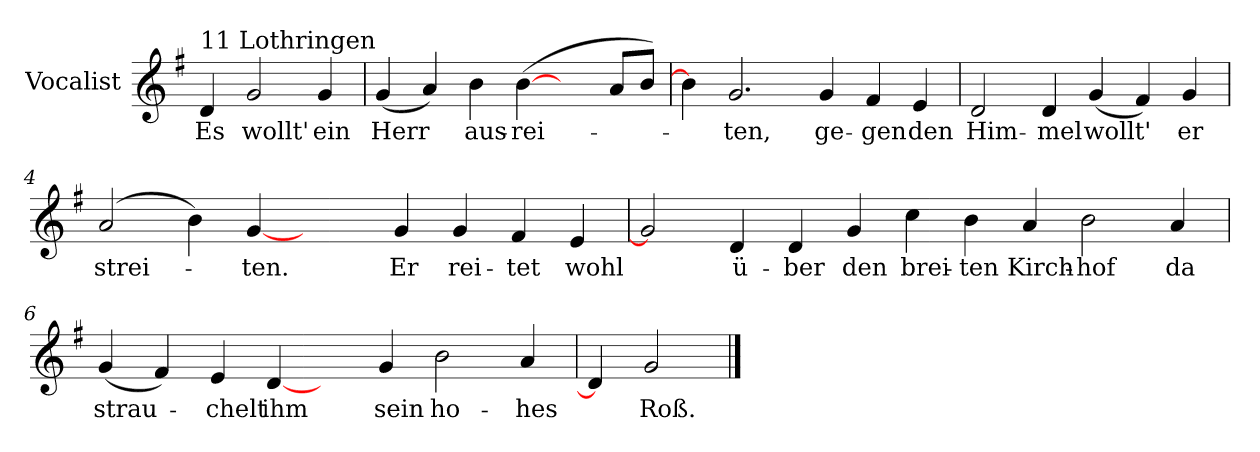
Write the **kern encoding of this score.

**kern	**text
*part1	*part1
*staff1	*staff1
*I"Vocalist	*
*k[f#]	*
*G:	*
=	=
!LO:TX:a:t=11 Lothringen	!
4d	Es
2g	wollt'
4g	ein
=1	=1
(4g	Herr
4a)	.
4b	aus-
([4b	-rei-
4ryy	.
8aL	.
8bJ)	.
=2	=2
4b]	.
2.g	-ten,
4g	ge-
4f#	-gen
4e	den
=3	=3
2d	Him-
4d	-mel
(4g	wollt'
4f#)	.
4g	er
=4	=4
(2a	strei-
4b)	.
[4g	-ten.
2ryy	.
4g	Er
4g	rei-
4f#	-tet
4e	wohl
=5	=5
2g]	.
4d	ü-
4d	-ber
4g	den
4cc	brei-
4b	-ten
4a	Kirch-
2b	-hof
4a	da
=6	=6
(4g	strau-
4f#)	.
4e	-chelt
[4d	ihm
4ryy	.
4g	sein
2b	ho-
4a	-hes
=7	=7
4d]	.
2g	Roß.
==	==
*-	*-
